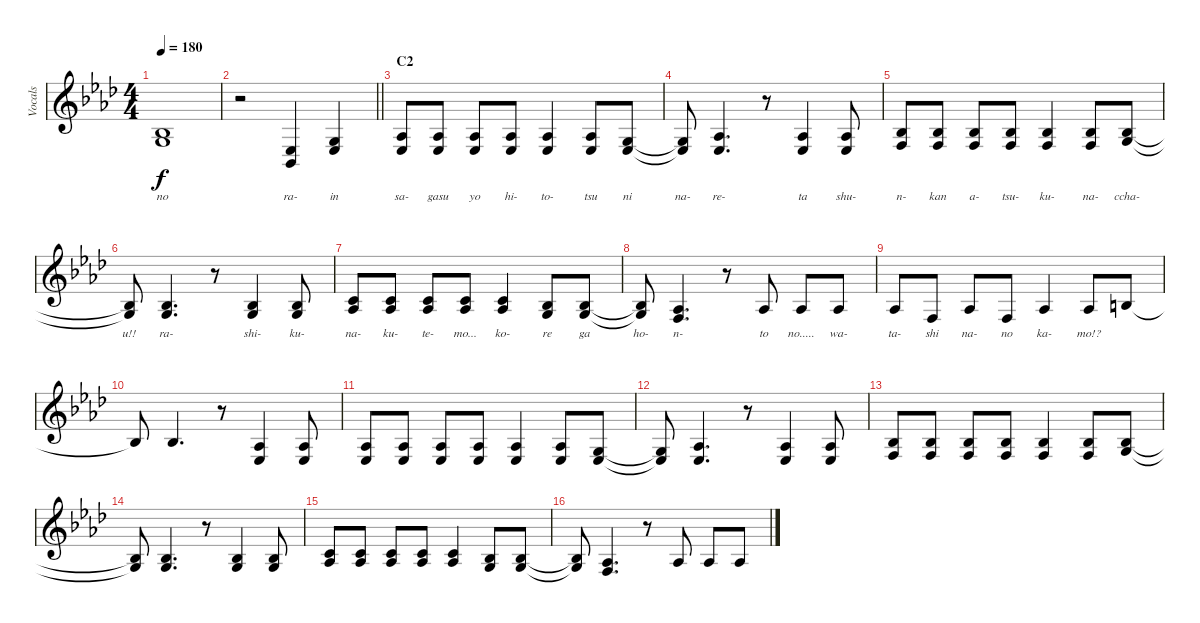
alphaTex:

\track ("Vocals" "Vocals") {instrument violin}
\staff {score}
\tuning (E4 B3 G3 D3 A2 E2) {hide}
\ts (4 4)
\tempo 180
\clef g2
\ks ab
(3.3{t} 5.4{t}).1{lyrics (0 "no") lyrics (1 "") lyrics (2 "") lyrics (3 "") lyrics (4 "") dy f} |
\barLineRight lightlight
r.2 (1.4 1.5).4{lyrics (0 "ra-") lyrics (1 "") lyrics (2 "") lyrics (3 "") lyrics (4 "")} (0.3 1.4).4{lyrics (0 "in") lyrics (1 "") lyrics (2 "") lyrics (3 "") lyrics (4 "")} |
\section ("" "C2")
(1.3 1.4).8{lyrics (0 "sa-") lyrics (1 "") lyrics (2 "") lyrics (3 "") lyrics (4 "")} (1.3 1.4).8{lyrics (0 "gasu") lyrics (1 "") lyrics (2 "") lyrics (3 "") lyrics (4 "")} (1.3 1.4).8{lyrics (0 "yo") lyrics (1 "") lyrics (2 "") lyrics (3 "") lyrics (4 "")} (1.3 1.4).8{lyrics (0 "hi-") lyrics (1 "") lyrics (2 "") lyrics (3 "") lyrics (4 "")} (1.3 1.4).4{lyrics (0 "to-") lyrics (1 "") lyrics (2 "") lyrics (3 "") lyrics (4 "")} (1.3 1.4).8{lyrics (0 "tsu") lyrics (1 "") lyrics (2 "") lyrics (3 "") lyrics (4 "")} (0.3 1.4).8{lyrics (0 "ni") lyrics (1 "") lyrics (2 "") lyrics (3 "") lyrics (4 "")} |
(0.3{t} 1.4{t}).8{lyrics (0 "na-") lyrics (1 "") lyrics (2 "") lyrics (3 "") lyrics (4 "")} (1.3 1.4).4{d lyrics (0 "re-") lyrics (1 "") lyrics (2 "") lyrics (3 "") lyrics (4 "")} r.8 (1.3 1.4).4{lyrics (0 "ta") lyrics (1 "") lyrics (2 "") lyrics (3 "") lyrics (4 "")} (1.3 1.4).8{lyrics (0 "shu-") lyrics (1 "") lyrics (2 "") lyrics (3 "") lyrics (4 "")} |
(3.3 3.4).8{lyrics (0 "n-") lyrics (1 "") lyrics (2 "") lyrics (3 "") lyrics (4 "")} (3.3 3.4).8{lyrics (0 "kan") lyrics (1 "") lyrics (2 "") lyrics (3 "") lyrics (4 "")} (3.3 3.4).8{lyrics (0 "a-") lyrics (1 "") lyrics (2 "") lyrics (3 "") lyrics (4 "")} (3.3 3.4).8{lyrics (0 "tsu-") lyrics (1 "") lyrics (2 "") lyrics (3 "") lyrics (4 "")} (3.3 3.4).4{lyrics (0 "ku-") lyrics (1 "") lyrics (2 "") lyrics (3 "") lyrics (4 "")} (3.3 3.4).8{lyrics (0 "na-") lyrics (1 "") lyrics (2 "") lyrics (3 "") lyrics (4 "")} (3.3 5.4).8{lyrics (0 "ccha-") lyrics (1 "") lyrics (2 "") lyrics (3 "") lyrics (4 "")} |
(3.3{t} 5.4{t}).8{lyrics (0 "u!!") lyrics (1 "") lyrics (2 "") lyrics (3 "") lyrics (4 "")} (3.3 5.4).4{d lyrics (0 "ra-") lyrics (1 "") lyrics (2 "") lyrics (3 "") lyrics (4 "")} r.8 (0.3 8.4).4{lyrics (0 "shi-") lyrics (1 "") lyrics (2 "") lyrics (3 "") lyrics (4 "")} (3.3 5.4).8{lyrics (0 "ku-") lyrics (1 "") lyrics (2 "") lyrics (3 "") lyrics (4 "")} |
(1.2 1.3).8{lyrics (0 "na-") lyrics (1 "") lyrics (2 "") lyrics (3 "") lyrics (4 "")} (1.2 1.3).8{lyrics (0 "ku-") lyrics (1 "") lyrics (2 "") lyrics (3 "") lyrics (4 "")} (1.2 1.3).8{lyrics (0 "te-") lyrics (1 "") lyrics (2 "") lyrics (3 "") lyrics (4 "")} (1.2 1.3).8{lyrics (0 "mo...") lyrics (1 "") lyrics (2 "") lyrics (3 "") lyrics (4 "")} (1.2 1.3).4{lyrics (0 "ko-") lyrics (1 "") lyrics (2 "") lyrics (3 "") lyrics (4 "")} (3.3 5.4).8{lyrics (0 "re") lyrics (1 "") lyrics (2 "") lyrics (3 "") lyrics (4 "")} (3.3 5.4).8{lyrics (0 "ga") lyrics (1 "") lyrics (2 "") lyrics (3 "") lyrics (4 "")} |
(3.3{t} 5.4{t}).8{lyrics (0 "ho-") lyrics (1 "") lyrics (2 "") lyrics (3 "") lyrics (4 "")} (1.3 3.4).4{d lyrics (0 "n-") lyrics (1 "") lyrics (2 "") lyrics (3 "") lyrics (4 "")} r.8 1.3.8{lyrics (0 "to") lyrics (1 "") lyrics (2 "") lyrics (3 "") lyrics (4 "")} 1.3.8{lyrics (0 "no.....") lyrics (1 "") lyrics (2 "") lyrics (3 "") lyrics (4 "")} 1.3.8{lyrics (0 "wa-") lyrics (1 "") lyrics (2 "") lyrics (3 "") lyrics (4 "")} |
1.3.8{lyrics (0 "ta-") lyrics (1 "") lyrics (2 "") lyrics (3 "") lyrics (4 "")} 3.4.8{lyrics (0 "shi") lyrics (1 "") lyrics (2 "") lyrics (3 "") lyrics (4 "")} 1.3.8{lyrics (0 "na-") lyrics (1 "") lyrics (2 "") lyrics (3 "") lyrics (4 "")} 3.4.8{lyrics (0 "no") lyrics (1 "") lyrics (2 "") lyrics (3 "") lyrics (4 "")} 1.3.4{lyrics (0 "ka-") lyrics (1 "") lyrics (2 "") lyrics (3 "") lyrics (4 "")} 1.3.8{lyrics (0 "mo!?") lyrics (1 "") lyrics (2 "") lyrics (3 "") lyrics (4 "")} 4.3.8 |
4.3{t}.8 3.3.4{d} r.8 (1.3 1.4).4 (1.3 1.4).8 |
(1.3 1.4).8 (1.3 1.4).8 (1.3 1.4).8 (1.3 1.4).8 (1.3 1.4).4 (1.3 1.4).8 (0.3 1.4).8 |
(0.3{t} 1.4{t}).8 (1.3 1.4).4{d} r.8 (1.3 1.4).4 (1.3 1.4).8 |
(3.3 3.4).8 (3.3 3.4).8 (3.3 3.4).8 (3.3 3.4).8 (3.3 3.4).4 (3.3 3.4).8 (3.3 5.4).8 |
(3.3{t} 5.4{t}).8 (3.3 5.4).4{d} r.8 (0.3 8.4).4 (3.3 5.4).8 |
(1.2 1.3).8 (1.2 1.3).8 (1.2 1.3).8 (1.2 1.3).8 (1.2 1.3).4 (3.3 5.4).8 (3.3 5.4).8 |
(3.3{t} 5.4{t}).8 (1.3 3.4).4{d} r.8 1.3.8 1.3.8 1.3.8
